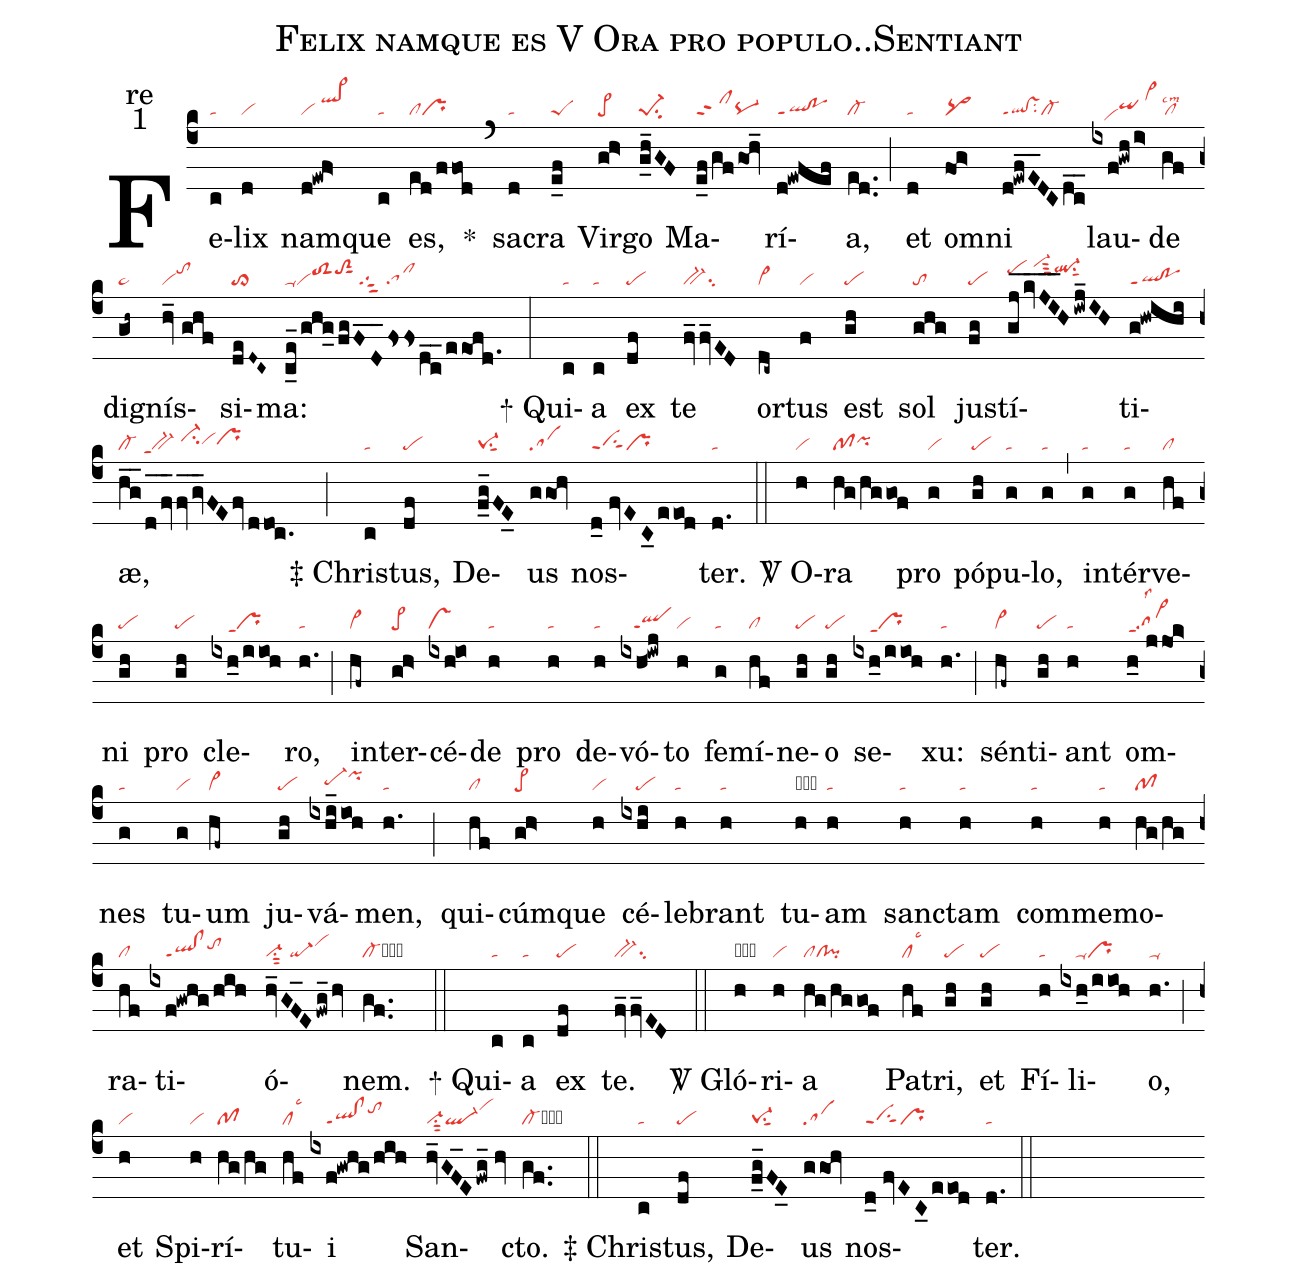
name:Felix namque es V Ora pro populo..Sentiant;
office-part:re;
mode:1;
nabc-lines:1;
%%
(c4) Fe(c|ta)lix(d|vi) nam(d!ewf>|vi/ql>hj)que(c|ta) es,(ed/ffod|clpr) <sp>*</sp>(`) sa(d|ta)cra(e_f|peS) Vir(gh>|pe>)go(g_h_GF|pe-1su2) Ma(e_f/gf/goh_|clppt2pq-)rí(d!ewfef|ql!poppt1)a,(ed..|cl-) (;) et(d|ta) om(fog>|pq>)ni(d!ewfE__DCdc__|ql!vsppt1su2cl-) lau(ixf!gwh/i>|///vihdqihh/vi>hk)de(gf|cllscm2) dig(gh~|pe~)nís(hv_//ghf|vitohj)si(deD~C~|to>)ma:(c_e_/ghg_/fgFD__/fsfsdc__/eeofd.|ta-vitoS2hitoS2hjsut1/tgS3/sa!cl) (:)

<sp>+</sp> Qui(c|ta)a(c|ta) ex(df|pe) te(fv_fv_ED|bv-su2) or(dc~|vi>)tus(f|vi) est(gh|pe) sol(ghg|to) jus(fg|pe)tí(gj_/kvJI___H/iwj_IH|pehj/vi-hlsut3ql-hjsu1sut1)ti(g!hwihi|ql!poppt1)æ,(hg__/d_/fv_fv_/gv_FEfv/ddoc.|cl-/bv-ppt1/ci-hivihhprhh) (;)

<sp>‡</sp> Chris(c|ta)tus,(df|pe) De(f_g_FE_0|pe-1su1sut1)us(ggoh|sa) nos(d_0//fvEC_0eeod|ciSppt1pr)ter.(d.|ta) (::)

<sp>V/</sp> O(h|vi)ra(hg/hggof|pfpihh) pro(g|vi) pó(gh|pe)pu(g|ta)lo,(g|ta) (,) in(g|ta)tér(g|ta)ve(hf|cl)ni(gh|pe) pro(gh|pe) cle(ixh_0/iioh|////prppt1)ro,(h.|ta) (;) in(hf~|vi>)ter(gh>|pe>)cé(ixh@io|vs)de(h|ta) pro(h|ta) de(h|ta)vó(ixh<!iwj|///qlppt1)to(h|vi) fe(g|ta)mí(hf|cl)ne(gh|pe)o(gh|pe) se(ixh_0/iioh|////prppt1)xu:(h.|ta) (;) sén(hf~|vi>)ti(gh|pe)ant(h|ta) om(h_0//jjok>|sa>ppt1lss2)nes(g|ta) tu(g|vi)um(hf~|vi>) ju(gh|pe)vá(ixhi_ioh|////pe-hhpihj)men,(h.|ta) (;) qui(hf|cl)cúm(gh>|pe>)que(h|vi) cé(ixhi|////pe)le(h|ta)brant(h|ta) tu(h|obta)am(h|ta) san(h|ta)ctam(h|ta) com(h|ta)me(h|ta)mo(hg/hg|pf)ra(hf|cl)ti(ixf!gwhg/hih|////ql!clppt1tohi)ó(hv_GF_E/fwg_/hv|vi-su1sut2/qi-vihj)nem.(gf..|cl-cb) (::)

<sp>+</sp> Qui(c|ta)a(c|ta) ex(df|pe) te.(fv_fv_ED|bv-su2) (::)

<sp>V/</sp> Gló(h|obvi)ri(h|vi)a(hg/hggof|clcl!pi) Pa(hf|cllsc3)tri,(gh|pe) et(gh|pe) Fí(h|ta)li(ixh_0/iioh|////ta-pr)o,(h.|ta-) (;) et(h|vi) Spi(h|vi)rí(hg/hg|pf)tu(hf|cllsc3)i(ixf!gwhg/hih|////ql!clppt1tohj) San(hv_GF_E/fwg_//hv|vi-su1sut2ql-vihk)cto.(gf..|cl-cb) (::)

<sp>‡</sp> Chris(c|ta)tus,(df|pe) De(f_g_FE_0|pe-1su1sut1)us(ggoh|sa) nos(d_0//fvEC_0eeod|ciSppt1pr)ter.(d.|ta) (::)
